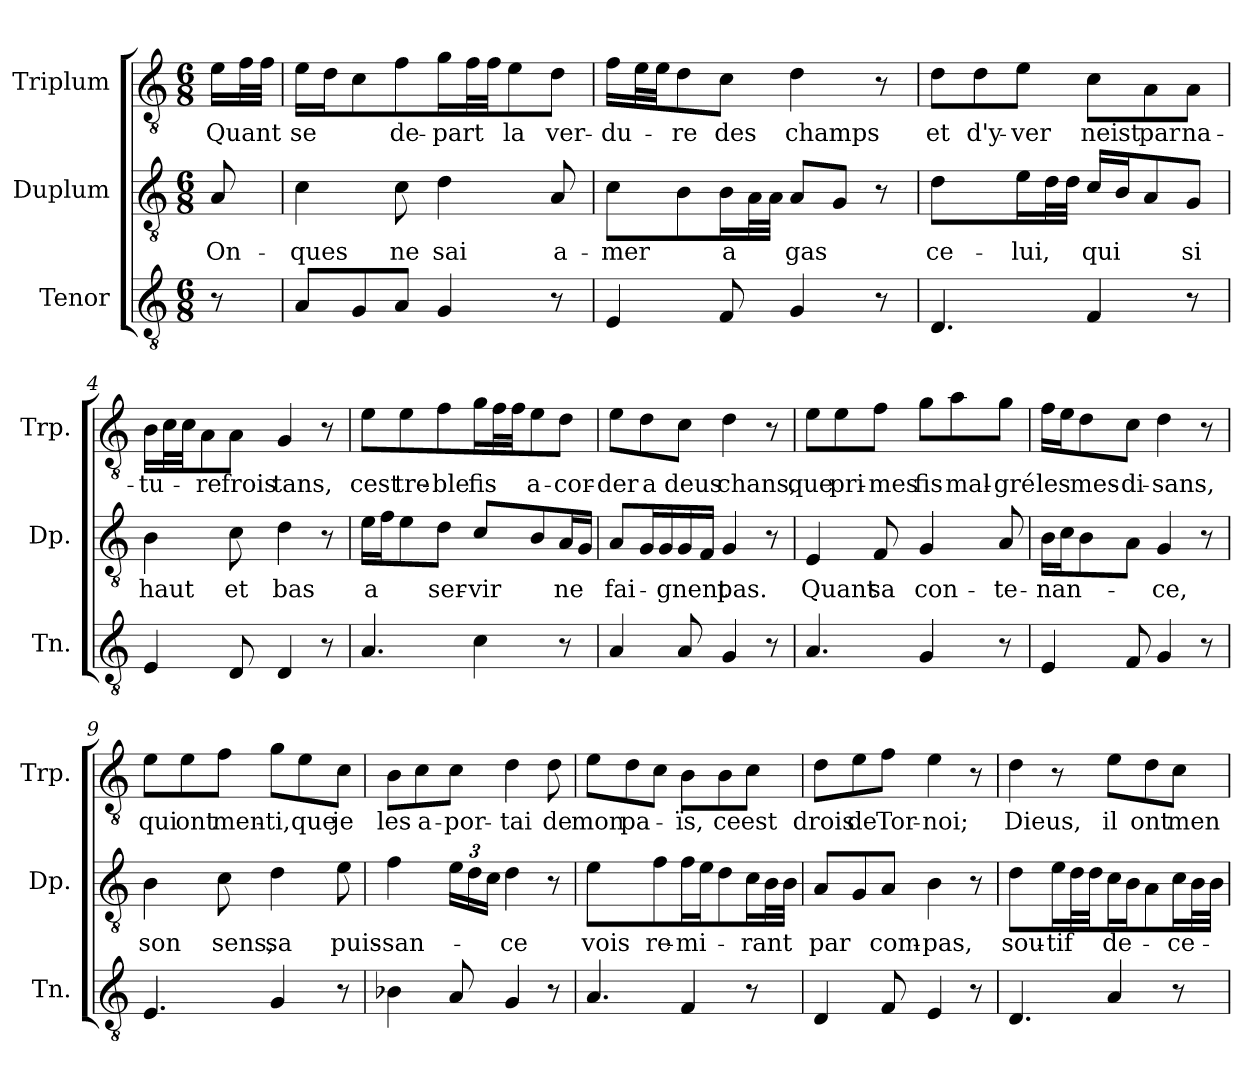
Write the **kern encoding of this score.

**kern	**kern	**text	**kern	**text
*part3	*part2	*part2	*part1	*part1
*staff3	*staff2	*staff2	*staff1	*staff1
*I"Tenor	*I"Duplum	*	*I"Triplum	*
*I'Tn.	*I'Dp.	*	*I'Trp.	*
*clefGv2	*clefGv2	*	*clefGv2	*
*k[]	*k[]	*	*k[]	*
*M6/8	*M6/8	*	*M6/8	*
=	=	=	=	=
!	!	!LO:LY:b	!	!LO:LY:b
8r	8A/	On-	16e\LL	Quant
*	*	*	*tremolo	*
.	.	.	32f\	.
.	.	.	32f\JJJ	.
*	*	*	*Xtremolo	*
=1	=1	=1	=1	=1
!	!	!LO:LY:b	!	!LO:LY:b
8A/L	4c\	-ques	16e\LL	se
.	.	.	16d\J	.
8G/	.	.	8c\	.
!	!	!LO:LY:b	!	!LO:LY:b
8A/J	8c\	ne	8f\J	de-
!	!	!LO:LY:b	!	!LO:LY:b
4G/	4d\	sai	16g\LL	-part
*	*	*	*tremolo	*
.	.	.	32f\	.
.	.	.	32f\JJJ	.
*	*	*	*Xtremolo	*
!	!	!	!	!LO:LY:b
.	.	.	8e\	la
!	!	!LO:LY:b	!	!LO:LY:b
8r	8A/	a-	8d\J	ver-
=2	=2	=2	=2	=2
!	!	!LO:LY:b	!	!LO:LY:b
4E/	8c\L	-mer	16f\LL	-du-
*	*	*	*tremolo	*
.	.	.	32e\	.
.	.	.	32e\JJJ	.
*	*	*	*Xtremolo	*
!	!	!	!	!LO:LY:b
.	8B\	.	8d\	-re
!	!	!LO:LY:b	!	!LO:LY:b
8F/	16B\L	a	8c\J	des
*	*tremolo	*	*	*
.	32A\	.	.	.
.	32A\JJJ	.	.	.
*	*Xtremolo	*	*	*
!	!	!LO:LY:b	!	!LO:LY:b
4G/	8A/L	gas	4d\	champs
.	8G/J	.	.	.
8r	8r	.	8r	.
=3	=3	=3	=3	=3
!	!	!LO:LY:b	!	!LO:LY:b
4.D/	4d\	ce-	8d\L	et
!	!	!	!	!LO:LY:b
.	.	.	8d\	d'y-
!	!	!LO:LY:b	!	!LO:LY:b
.	16e\LL	-lui,	8e\J	-ver
*	*tremolo	*	*	*
.	32d\	.	.	.
.	32d\JJJ	.	.	.
*	*Xtremolo	*	*	*
!	!	!LO:LY:b	!	!LO:LY:b
4F/	16c/LL	qui	8c\L	neist
.	16B/J	.	.	.
!	!	!	!	!LO:LY:b
.	8A/	.	8A\	par
!	!	!LO:LY:b	!	!LO:LY:b
8r	8G/J	si	8A\J	na-
=4	=4	=4	=4	=4
!	!	!LO:LY:b	!	!LO:LY:b
4E/	4B\	haut	16B\LL	-tu-
*	*	*	*tremolo	*
.	.	.	32c\	.
.	.	.	32c\JJJ	.
*	*	*	*Xtremolo	*
!	!	!	!	!LO:LY:b
.	.	.	8A\	-re
!	!	!LO:LY:b	!	!LO:LY:b
8D/	8c\	et	8A\J	frois
!	!	!LO:LY:b	!	!LO:LY:b
4D/	4d\	bas	4G/	tans,
8r	8r	.	8r	.
!!LO:LB:g=z
=5	=5	=5	=5	=5
!	!	!LO:LY:b	!	!LO:LY:b
4.A/	16e\LL	a	8e\L	cest
.	16f\J	.	.	.
!	!	!	!	!LO:LY:b
.	8e\	.	8e\	tre-
!	!	!LO:LY:b	!	!LO:LY:b
.	8d\J	ser-	8f\J	-ble
!	!	!LO:LY:b	!	!LO:LY:b
4c\	8c/L	-vir	16g\LL	fis
*	*	*	*tremolo	*
.	.	.	32f\	.
.	.	.	32f\JJJ	.
*	*	*	*Xtremolo	*
!	!	!	!	!LO:LY:b
.	8B/	.	8e\	a-
!	!	!LO:LY:b	!	!LO:LY:b
8r	16A/L	ne	8d\J	-cor-
.	16G/JJ	.	.	.
=6	=6	=6	=6	=6
!	!	!LO:LY:b	!	!LO:LY:b
4A/	8A/L	fai-	8e\L	-der
!	!	!	!	!LO:LY:b
*	*tremolo	*	*	*
.	16G/	.	8d\	a
.	16G/	.	.	.
*	*Xtremolo	*	*	*
!	!	!LO:LY:b	!	!LO:LY:b
8A/	16G/L	-gnent	8c\J	deus
.	16F/JJ	.	.	.
!	!	!LO:LY:b	!	!LO:LY:b
4G/	4G/	pas.	4d\	chans,
8r	8r	.	8r	.
=7	=7	=7	=7	=7
!	!	!LO:LY:b	!	!LO:LY:b
4.A/	4E/	Quant	8e\L	que
!	!	!	!	!LO:LY:b
.	.	.	8e\	pri-
!	!	!LO:LY:b	!	!LO:LY:b
.	8F/	sa	8f\J	-mes
!	!	!LO:LY:b	!	!LO:LY:b
4G/	4G/	con-	8g\L	fis
!	!	!	!	!LO:LY:b
.	.	.	8a\	mal-
!	!	!LO:LY:b	!	!LO:LY:b
8r	8A/	-te-	8g\J	-gré
=8	=8	=8	=8	=8
!	!	!LO:LY:b	!	!LO:LY:b
4E/	16B\LL	-nan-	16f\LL	les
.	16c\J	.	16e\J	.
!	!	!	!	!LO:LY:b
.	8B\	.	8d\	mes-
!	!	!	!	!LO:LY:b
8F/	8A\J	.	8c\J	-di-
!	!	!LO:LY:b	!	!LO:LY:b
4G/	4G/	-ce,	4d\	-sans,
8r	8r	.	8r	.
!!LO:LB:g=z
=9	=9	=9	=9	=9
!	!	!LO:LY:b	!	!LO:LY:b
4.E/	4B\	son	8e\L	qui
!	!	!	!	!LO:LY:b
.	.	.	8e\	ont
!	!	!LO:LY:b	!	!LO:LY:b
.	8c\	sens,	8f\J	men-
!	!	!LO:LY:b	!	!LO:LY:b
4G/	4d\	sa	8g\L	-ti,
!	!	!	!	!LO:LY:b
.	.	.	8e\	que
!	!	!LO:LY:b	!	!LO:LY:b
8r	8e\	puis-	8c\J	je
=10	=10	=10	=10	=10
!	!	!LO:LY:b	!	!LO:LY:b
4B-X\	4f\	-san-	8B\L	les
!	!	!	!	!LO:LY:b
.	.	.	8c\	a-
*	*Xbrackettup	*	*	*
!	!	!	!	!LO:LY:b
8A/	24e\LL	.	8c\J	-por-
.	24d\	.	.	.
.	24c\JJ	.	.	.
!	!	!LO:LY:b	!	!LO:LY:b
4G/	4d\	-ce	4d\	-tai
!	!	!	!	!LO:LY:b
8r	8r	.	8d\	de
=11	=11	=11	=11	=11
!	!	!LO:LY:b	!	!LO:LY:b
4.A/	4e\	vois	8e\L	mon
!	!	!	!	!LO:LY:b
.	.	.	8d\	pa-
!	!	!LO:LY:b	!	!
.	8f\	re-	8c\J	.
!	!	!LO:LY:b	!	!LO:LY:b
4F/	16f\LL	-mi-	8B\L	-ïs,
.	16e\J	.	.	.
!	!	!	!	!LO:LY:b
.	8d\	.	8B\	ce
!	!	!LO:LY:b	!	!LO:LY:b
8r	16c\L	-rant	8c\J	est
*	*tremolo	*	*	*
.	32B\	.	.	.
.	32B\JJJ	.	.	.
*	*Xtremolo	*	*	*
=12	=12	=12	=12	=12
!	!	!LO:LY:b	!	!LO:LY:b
4D/	8A/L	par	8d\L	drois
!	!	!	!	!LO:LY:b
.	8G/	.	8e\	de
!	!	!LO:LY:b	!	!LO:LY:b
8F/	8A/J	com-	8f\J	Tor-
!	!	!LO:LY:b	!	!LO:LY:b
4E/	4B\	-pas,	4e\	-noi;
8r	8r	.	8r	.
!!LO:PB:g=z
=13	=13	=13	=13	=13
!	!	!LO:LY:b	!	!LO:LY:b
4.D/	4d\	sou-	4d\	Dieus,
!	!	!LO:LY:b	!	!
.	16e\LL	-tif	8r	.
*	*tremolo	*	*	*
.	32d\	.	.	.
.	32d\JJJ	.	.	.
*	*Xtremolo	*	*	*
!	!	!LO:LY:b	!	!LO:LY:b
4A/	16c\LL	de-	8e\L	il
.	16B\J	.	.	.
!	!	!	!	!LO:LY:b
.	8A\	.	8d\	ont
!	!	!LO:LY:b	!	!LO:LY:b
8r	16c\L	-ce-	8c\J	men-
*	*tremolo	*	*	*
.	32B\	.	.	.
.	32B\JJJ	.	.	.
*	*Xtremolo	*	*	*
=	=	=	=	=
*-	*-	*-	*-	*-
